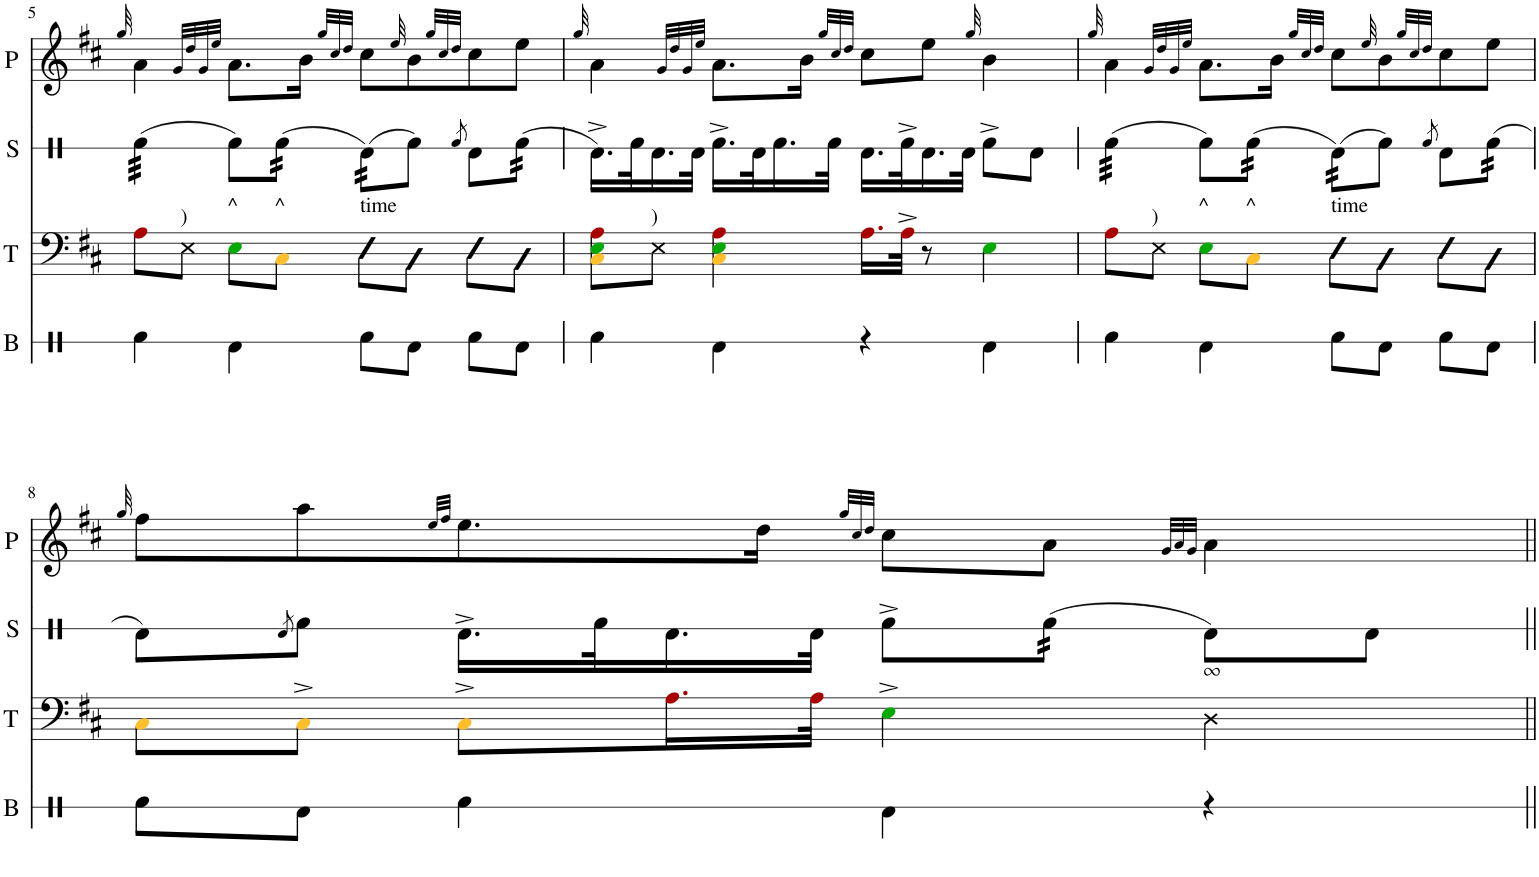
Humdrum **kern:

**kern	**kern	**kern	**kern
*part4	*part3	*part2	*part1
*staff4	*staff3	*staff2	*staff1
*I"Bass	*I"Tenors	*I"Snare	*I"Pipes
*I'B	*I'T	*I'S	*I'P
!!LO:PB:g=z
*clefX	*clefF4	*clefX	*clefG2
*	*Trd1c2	*	*Trd1c2
*k[]	*k[f#c#]	*k[]	*k[f#c#]
*M4/4	*M4/4	*M4/4	*M4/4
=5	=5	=5	=5
.	.	.	32qgg/
*	*	*tremolo	*
4Rf\	8Ai\L	(32Rf\LLL	4a\
.	.	(32Rf\	.
.	.	(32Rf\	.
.	.	(32Rf\	.
!	!LO:TX:a:t=)	!	!
.	8E\J	(32Rf\	.
.	.	(32Rf\	.
.	.	(32Rf\	.
.	.	(32Rf\JJJ	.
*	*	*Xtremolo	*
.	.	.	32qg/LLL
.	.	.	32qdd/
.	.	.	32qg/
.	.	.	32qee/JJJ
!	!LO:TX:a:t=^	!	!
4Rd\	8Ej\L	8Rf\L)	8.a\L
!	!LO:TX:a:t=^	!	!
*	*	*tremolo	*
.	8C#Z\J	(32Rf\	.
.	.	(32Rf\	.
.	.	(32Rf\	16b\Jk
.	.	(32Rf\JJJ	.
.	.	.	32qgg/LLL
.	.	.	32qcc#/
.	.	.	32qdd/JJJ
!	!LO:TX:a:t=time	!	!
8Rf\L	8E\L	(32Rd\)LLL	8cc#\L
.	.	(32Rd\)	.
.	.	(32Rd\)	.
.	.	(32Rd\)	.
*	*	*Xtremolo	*
.	.	.	32qee/
8Rd\J	8C#\J	8Rf\J)	8b\
.	.	.	32qgg/LLL
.	.	.	32qcc#/
.	.	8qRf/	32qdd/JJJ
8Rf\L	8E\L	8Rd\L	8cc#\
*	*	*tremolo	*
8Rd\J	8C#\J	(32Rf\	8ee\J
.	.	(32Rf\	.
.	.	(32Rf\	.
.	.	(32Rf\JJJ	.
*	*	*Xtremolo	*
=6	=6	=6	=6
.	.	.	32qgg/
4Rf\	8C#Z\ 8Ej\ 8Ai\L	16.Rd^\LL)	4a\
.	.	32Rf\K	.
!	!LO:TX:a:t=)	!	!
.	8E\J	16.Rd\	.
.	.	32Rd\JJk	.
.	.	.	32qg/LLL
.	.	.	32qdd/
.	.	.	32qg/
.	.	.	32qee/JJJ
4Rd\	4C#Z\ 4Ej\ 4Ai\	16.Rf^\LL	8.a\L
.	.	32Rd\K	.
.	.	16.Rf\	.
.	.	.	16b\Jk
.	.	32Rf\JJk	.
.	.	.	32qgg/LLL
.	.	.	32qcc#/
.	.	.	32qdd/JJJ
4r	16.Ai\LL	16.Rd\LL	8cc#\L
.	32A^i\JJk	32Rf^\K	.
.	8r	16.Rd\	8ee\J
.	.	32Rd\JJk	.
.	.	.	32qgg/
4Rd\	4Ej\	8Rf^\L	4b\
.	.	8Rd\J	.
=7	=7	=7	=7
.	.	.	32qgg/
*	*	*tremolo	*
4Rf\	8Ai\L	(32Rf\LLL	4a\
.	.	(32Rf\	.
.	.	(32Rf\	.
.	.	(32Rf\	.
!	!LO:TX:a:t=)	!	!
.	8E\J	(32Rf\	.
.	.	(32Rf\	.
.	.	(32Rf\	.
.	.	(32Rf\JJJ	.
*	*	*Xtremolo	*
.	.	.	32qg/LLL
.	.	.	32qdd/
.	.	.	32qg/
.	.	.	32qee/JJJ
!	!LO:TX:a:t=^	!	!
4Rd\	8Ej\L	8Rf\L)	8.a\L
!	!LO:TX:a:t=^	!	!
*	*	*tremolo	*
.	8C#Z\J	(32Rf\	.
.	.	(32Rf\	.
.	.	(32Rf\	16b\Jk
.	.	(32Rf\JJJ	.
.	.	.	32qgg/LLL
.	.	.	32qcc#/
.	.	.	32qdd/JJJ
!	!LO:TX:a:t=time	!	!
8Rf\L	8E\L	(32Rd\)LLL	8cc#\L
.	.	(32Rd\)	.
.	.	(32Rd\)	.
.	.	(32Rd\)	.
*	*	*Xtremolo	*
.	.	.	32qee/
8Rd\J	8C#\J	8Rf\J)	8b\
.	.	.	32qgg/LLL
.	.	.	32qcc#/
.	.	8qRf/	32qdd/JJJ
8Rf\L	8E\L	8Rd\L	8cc#\
*	*	*tremolo	*
8Rd\J	8C#\J	(32Rf\	8ee\J
.	.	(32Rf\	.
.	.	(32Rf\	.
.	.	(32Rf\JJJ	.
*	*	*Xtremolo	*
!!LO:LB:g=z
=8	=8	=8	=8
.	.	.	32qgg/
8Rf\L	8C#Z\L	8Rd\L)	8ff#\L
.	.	8qRd/	.
8Rd\J	8C#^Z\J	8Rf\J	8aa\
.	.	.	32qee/LLL
.	.	.	32qff#/JJJ
4Rf\	8C#^Z\L	16.Rd^\LL	8.ee\
.	.	32Rf\K	.
.	16.Ai\L	16.Rd\	.
.	.	.	16dd\Jk
.	32Ai\JJk	32Rd\JJk	.
.	.	.	32qgg/LLL
.	.	.	32qcc#/
.	.	.	32qdd/JJJ
4Rd\	4E^j\	8Rf^\L	8cc#\L
*	*	*tremolo	*
.	.	(32Rf\	8a\J
.	.	(32Rf\	.
.	.	(32Rf\	.
.	.	(32Rf\JJJ	.
*	*	*Xtremolo	*
.	.	.	32qg/LLL
.	.	.	32qa/
.	.	.	32qg/JJJ
!	!LO:TX:a:t=∞	!	!
4r	4D\	8Rd\L)	4a\
.	.	8Rd\J	.
=||	=||	=||	=||
*-	*-	*-	*-
